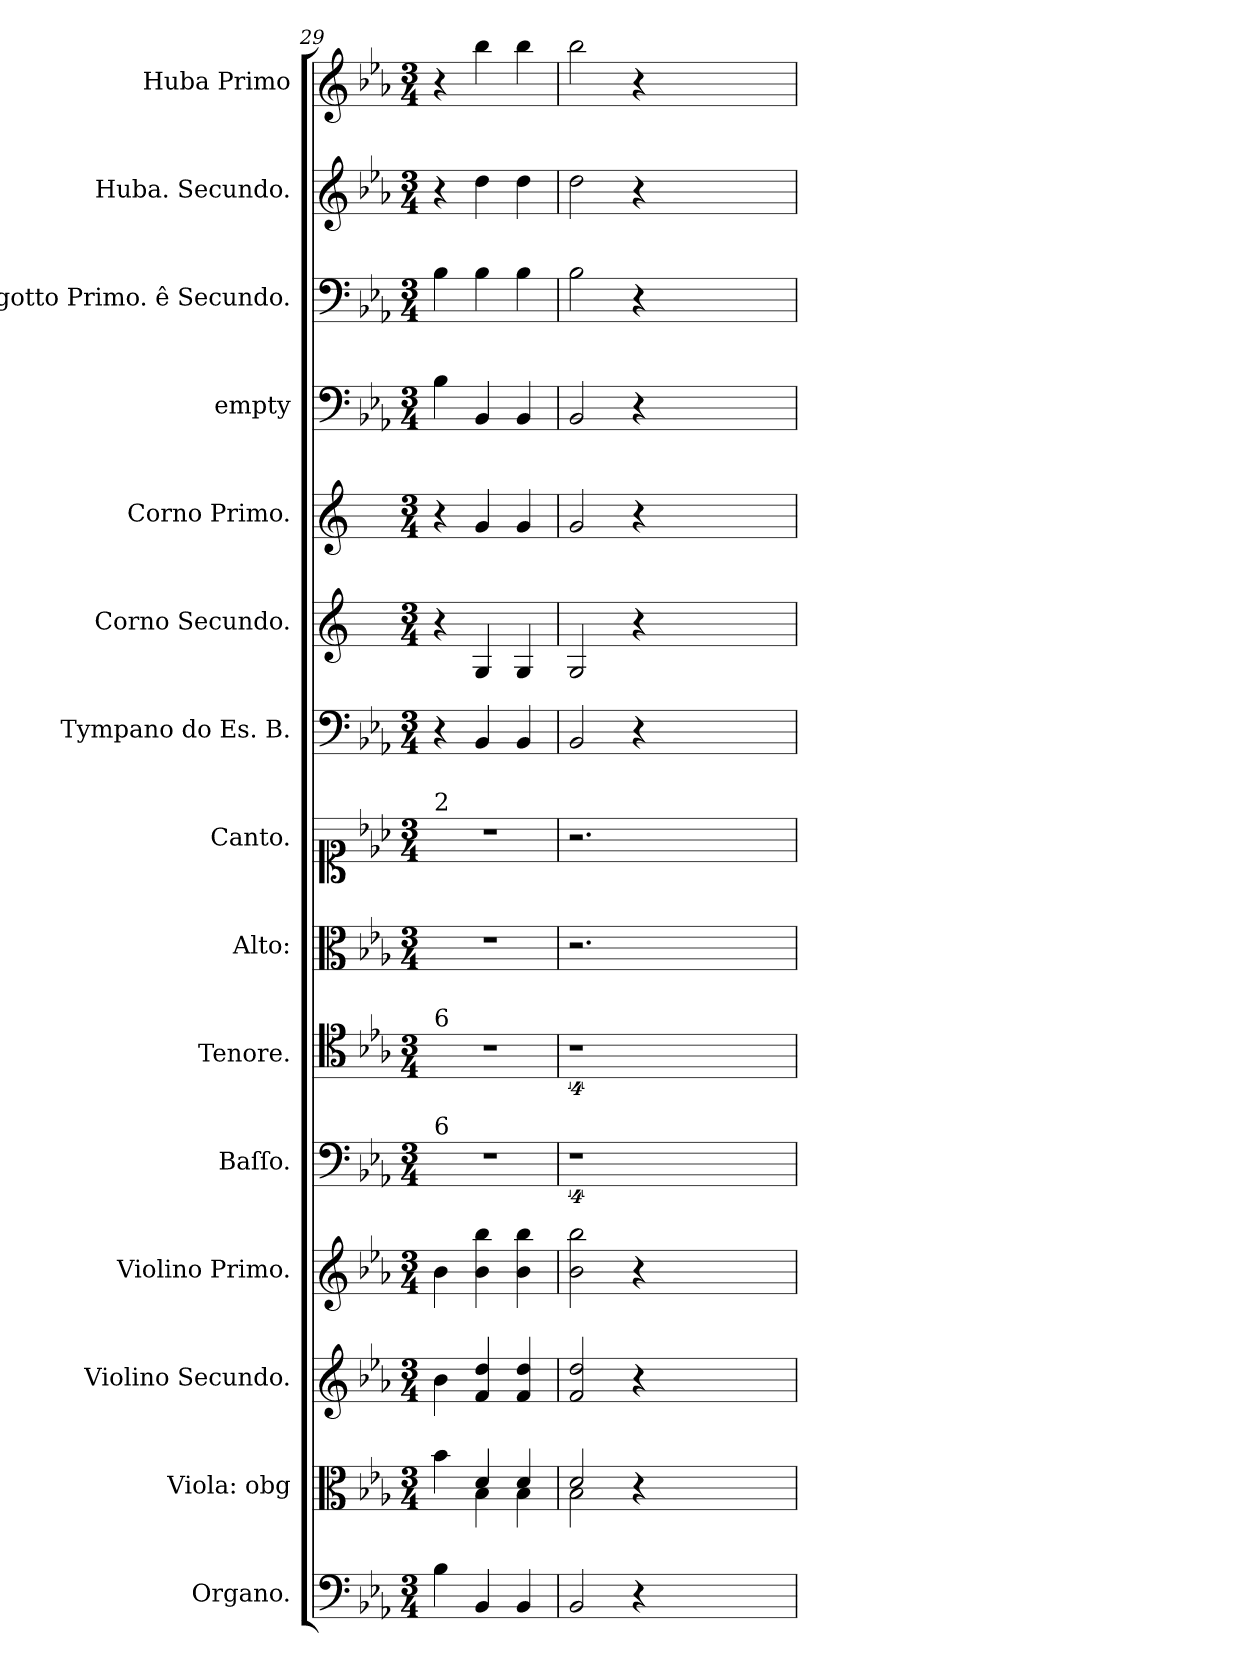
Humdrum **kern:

**kern	**kern	**kern	**kern	**kern	**kern	**kern	**kern	**kern	**kern	**kern	**kern	**kern	**kern	**kern
*part15	*part14	*part13	*part12	*part11	*part10	*part9	*part8	*part7	*part6	*part5	*part4	*part3	*part2	*part1
*staff15	*staff14	*staff13	*staff12	*staff11	*staff10	*staff9	*staff8	*staff7	*staff6	*staff5	*staff4	*staff3	*staff2	*staff1
*I"Organo.	*I"Viola: obg	*I"Violino Secundo.	*I"Violino Primo.	*I"Baſſo.	*I"Tenore.	*I"Alto:	*I"Canto.	*I"Tympano do Es. B.	*I"Corno Secundo.	*I"Corno Primo.	*I"empty	*I"Fagotto Primo. ê Secundo.	*I"Huba. Secundo.	*I"Huba Primo
*I'org	*I'vla	*	*I'vl I	*I'B	*I'T	*I'A	*I'C	*	*	*I'cor I	*	*	*	*
*clefF4	*clefC3	*clefG2	*clefG2	*clefF4	*clefC4	*clefC3	*clefC1	*clefF4	*clefG2	*clefG2	*clefF4	*clefF4	*clefG2	*clefG2
*	*	*	*	*	*	*	*	*	*ITrd5c9	*ITrd5c9	*	*	*	*
*k[b-e-a-]	*k[b-e-a-]	*k[b-e-a-]	*k[b-e-a-]	*k[b-e-a-]	*k[b-e-a-]	*k[b-e-a-]	*k[b-e-a-]	*k[b-e-a-]	*k[b-e-a-]	*k[b-e-a-]	*k[b-e-a-]	*k[b-e-a-]	*k[b-e-a-]	*k[b-e-a-]
*E-:	*E-:	*E-:	*E-:	*E-:	*E-:	*E-:	*E-:	*E-:	*E-:	*E-:	*E-:	*E-:	*E-:	*E-:
*M3/4	*M3/4	*M3/4	*M3/4	*M3/4	*M3/4	*M3/4	*M3/4	*M3/4	*M3/4	*M3/4	*M3/4	*M3/4	*M3/4	*M3/4
=29	=29	=29	=29	=29	=29	=29	=29	=29	=29	=29	=29	=29	=29	=29
*	*^	*	*	*	*	*	*	*	*	*	*	*	*	*
!	!	!	!	!	!	!	!	!LO:TX:a:t=2	!	!	!	!	!	!	!
!	!	!	!	!	!	!LO:TX:a:t=6	!	!	!	!	!	!	!	!	!
!	!	!	!	!	!LO:TX:a:t=6	!	!	!	!	!	!	!	!	!	!
4B-\	4b-\	4ryy	4b-\	4b-\	2.r	2.r	2.r	2.r	4r	4r	4r	4B-\	4B-\	4r	4r
4BB-/	4d/	4B-\	4f/ 4dd/	4b-\ 4bb-\	.	.	.	.	4BB-/	4BB-/	4B-/	4BB-/	4B-\	4dd\	4bb-\
4BB-/	4d/	4B-\	4f/ 4dd/	4b-\ 4bb-\	.	.	.	.	4BB-/	4BB-/	4B-/	4BB-/	4B-\	4dd\	4bb-\
=30	=30	=30	=30	=30	=30	=30	=30	=30	=30	=30	=30	=30	=30	=30	=30
2BB-/	2d/	2B-\	2f/ 2dd/	2b-\ 2bb-\	4%9r	4%9r	2.r	2.r	2BB-/	2BB-/	2B-/	2BB-/	2B-\	2dd\	2bb-\
4r	4r	4ryy	4r	4r	.	.	.	.	4r	4r	4r	4r	4r	4r	4r
1.ryy	1.ryy	1.ryy	1.ryy	1.ryy	.	.	1.ryy	1.ryy	1.ryy	1.ryy	1.ryy	1.ryy	1.ryy	1.ryy	1.ryy
*	*v	*v	*	*	*	*	*	*	*	*	*	*	*	*	*
=	=	=	=	=	=	=	=	=	=	=	=	=	=	=
*-	*-	*-	*-	*-	*-	*-	*-	*-	*-	*-	*-	*-	*-	*-
